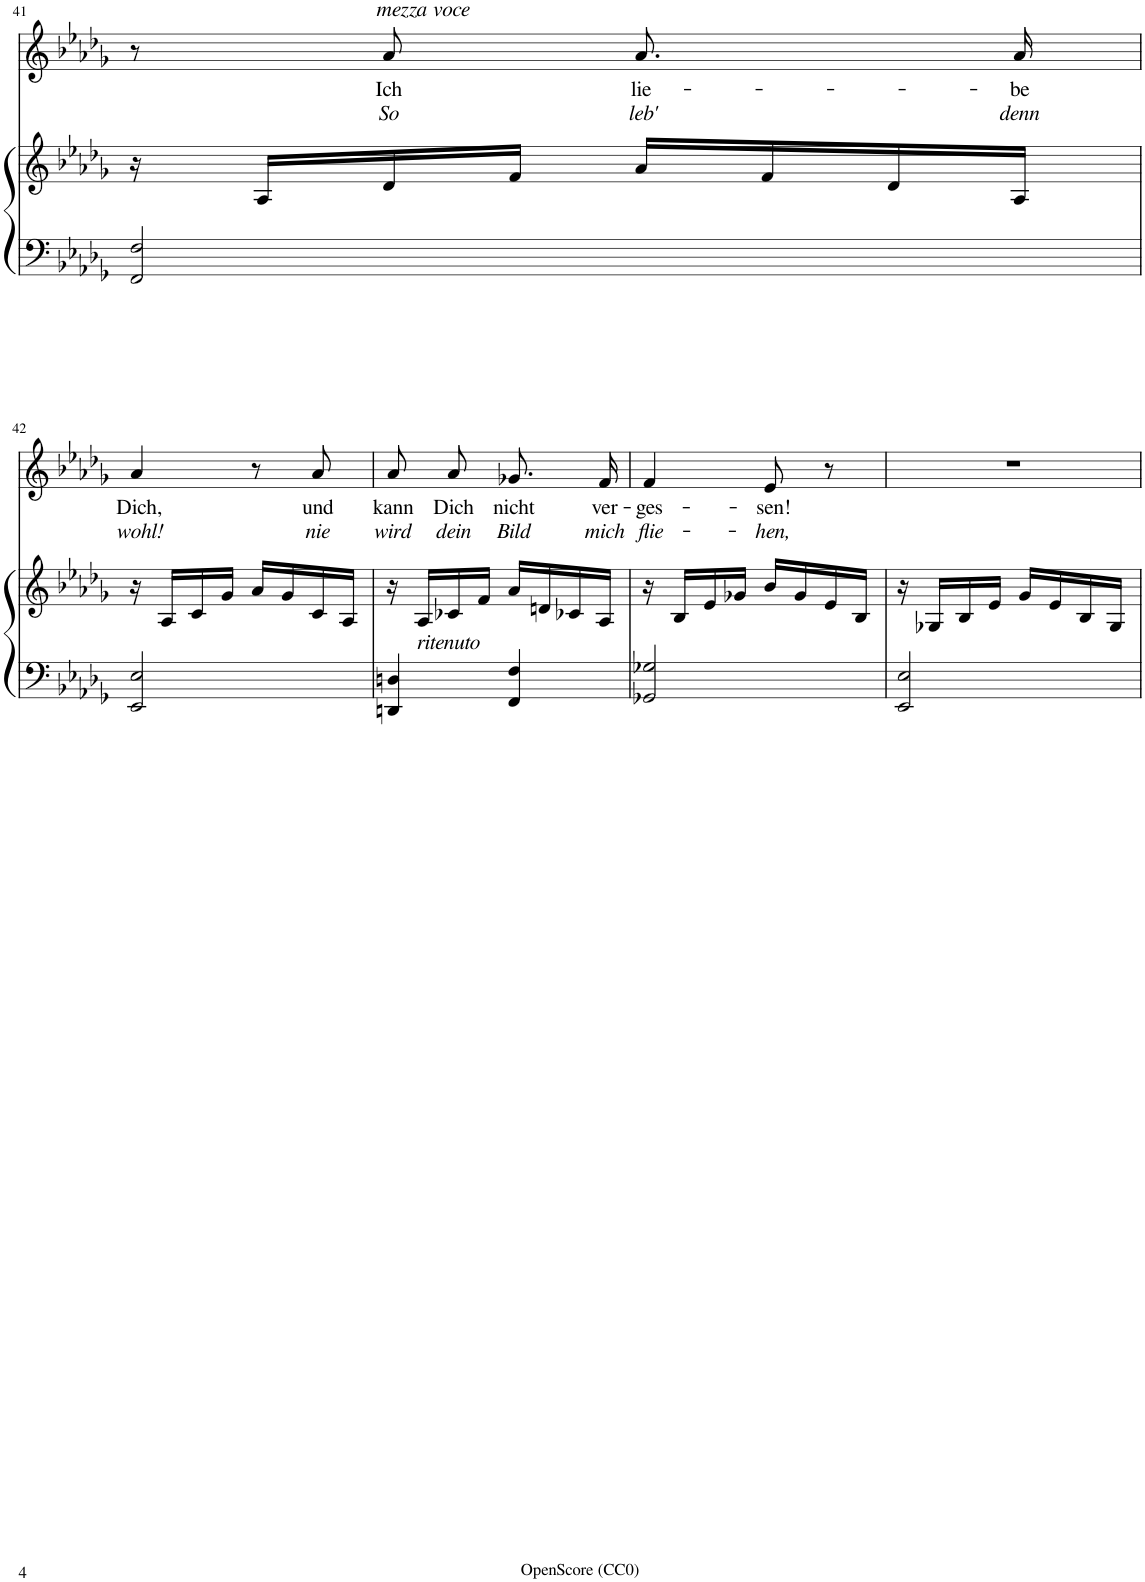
**kern	**kern	**kern	**text	**text	**dynam
*part2	*part2	*part1	*part1	*part1	*part1
*staff3	*staff2	*staff1	*staff1	*staff1	*staff1
*I"Pianoforte	*	*I"Singstimme Voice	*	*	*
*I'Pno	*	*	*	*	*
!!LO:PB:g=z
*clefF4	*clefG2	*clefG2	*	*	*
*k[b-e-a-d-g-]	*k[b-e-a-d-g-]	*k[b-e-a-d-g-]	*	*	*
*M2/4	*M2/4	*M2/4	*	*	*
=41	=41	=41	=41	=41	=41
2FF/ 2F/	16r	8r	.	.	.
.	16A-/LL	.	.	.	.
!	!	!	!LO:LY:b	!LO:LY:b	!LO:DY:a
.	16d-/	8a-/	Ich	So	other-dynamics
.	16f/JJ	.	.	.	.
!	!	!	!LO:LY:b	!LO:LY:b	!
.	16a-/LL	8.a-/L	lie-	leb'	.
.	16f/	.	.	.	.
.	16d-/	.	.	.	.
!	!	!	!LO:LY:b	!LO:LY:b	!
.	16A-/JJ	16a-/Jk	-be	denn	.
!!LO:LB:g=z
=42	=42	=42	=42	=42	=42
!	!	!	!LO:LY:b	!LO:LY:b	!
2EE-/ 2E-/	16r	4a-/	Dich,	wohl!	.
.	16A-/LL	.	.	.	.
.	16c/	.	.	.	.
.	16g-/JJ	.	.	.	.
.	16a-/LL	8r	.	.	.
.	16g-/	.	.	.	.
!	!	!	!LO:LY:b	!LO:LY:b	!
.	16c/	8a-/	und	nie	.
.	16A-/JJ	.	.	.	.
=43	=43	=43	=43	=43	=43
!	!	!	!LO:LY:b	!LO:LY:b	!
*	*	*^	*	*	*
4DDn/ 4Dn/	16r	8a-/L	16ryy	kann	wird	.
!	!	!	!LO:TX:b:i:t=ritenuto	!	!	!
.	16A-/LL	.	4..ryy	.	.	.
!	!	!	!	!LO:LY:b	!LO:LY:b	!
.	16c-X/	8a-/J	.	Dich	dein	.
.	16f/JJ	.	.	.	.	.
!	!	!	!	!LO:LY:b	!LO:LY:b	!
4FF/ 4F/	16a-/LL	8.g-X/L	.	nicht	Bild	.
.	16dn/	.	.	.	.	.
.	16c-X/	.	.	.	.	.
!	!	!	!	!LO:LY:b	!LO:LY:b	!
.	16A-/JJ	16f/Jk	.	ver-	mich	.
=44	=44	=44	=44	=44	=44	=44
!	!	!	!	!LO:LY:b	!LO:LY:b	!
*	*	*v	*v	*	*	*
2GG-X/ 2G-X/	16r	4f/	-ges-	flie-	.
.	16B-/LL	.	.	.	.
.	16e-/	.	.	.	.
.	16g-X/JJ	.	.	.	.
!	!	!	!LO:LY:b	!LO:LY:b	!
.	16b-/LL	8e-/	-sen!	-hen,	.
.	16g-/	.	.	.	.
.	16e-/	8r	.	.	.
.	16B-/JJ	.	.	.	.
=45	=45	=45	=45	=45	=45
2EE-/ 2E-/	16r	2r	.	.	.
.	16G-X/LL	.	.	.	.
.	16B-/	.	.	.	.
.	16e-/JJ	.	.	.	.
.	16g-/LL	.	.	.	.
.	16e-/	.	.	.	.
.	16B-/	.	.	.	.
.	16G-/JJ	.	.	.	.
=	=	=	=	=	=
*-	*-	*-	*-	*-	*-
